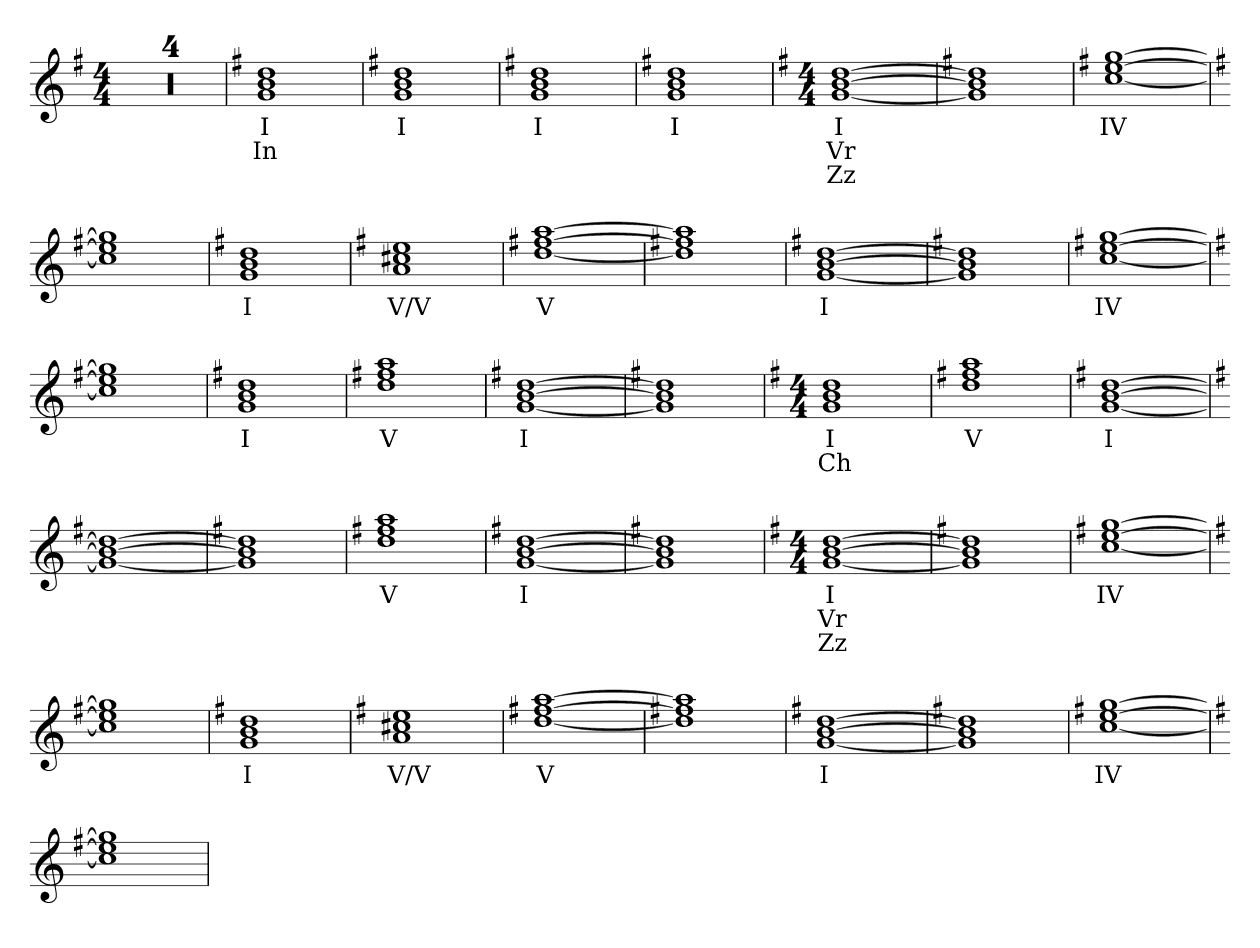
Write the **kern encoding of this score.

**kern	**text	**text	**text
*part1	*part1	*part1	*part1
*staff1	*staff1	*staff1	*staff1
*k[f#]	*	*	*
*G:	*	*	*
*M4/4	*	*	*
=	=	=	=
1r	.	.	.
=	=	=	=
*k[f#]	*	*	*
*G:	*	*	*
*M4/4	*	*	*
1r	.	.	.
=	=	=	=
*k[f#]	*	*	*
*G:	*	*	*
*M4/4	*	*	*
1r	.	.	.
=	=	=	=
*k[f#]	*	*	*
*G:	*	*	*
*M4/4	*	*	*
1r	.	.	.
=	=	=	=
*k[f#]	*	*	*
*G:	*	*	*
1g 1b 1dd	I	In	.
=	=	=	=
*k[f#]	*	*	*
*G:	*	*	*
1g 1b 1dd	I	.	.
=	=	=	=
*k[f#]	*	*	*
*G:	*	*	*
1g 1b 1dd	I	.	.
=	=	=	=
*k[f#]	*	*	*
*G:	*	*	*
1g 1b 1dd	I	.	.
=	=	=	=
*k[f#]	*	*	*
*G:	*	*	*
*M4/4	*	*	*
[1g [1b [1dd	I	Vr	Zz
=	=	=	=
*k[f#]	*	*	*
*G:	*	*	*
1g] 1b] 1dd]	.	.	.
=	=	=	=
*k[f#]	*	*	*
*G:	*	*	*
[1cc [1ee [1gg	IV	.	.
=	=	=	=
*k[f#]	*	*	*
*G:	*	*	*
1cc] 1ee] 1gg]	.	.	.
=	=	=	=
*k[f#]	*	*	*
*G:	*	*	*
1g 1b 1dd	I	.	.
=	=	=	=
*k[f#]	*	*	*
*G:	*	*	*
1a 1cc#X 1ee	V/V	.	.
=	=	=	=
*k[f#]	*	*	*
*G:	*	*	*
[1dd [1ff# [1aa	V	.	.
=	=	=	=
*k[f#]	*	*	*
*G:	*	*	*
1dd] 1ff#] 1aa]	.	.	.
=	=	=	=
*k[f#]	*	*	*
*G:	*	*	*
[1g [1b [1dd	I	.	.
=	=	=	=
*k[f#]	*	*	*
*G:	*	*	*
1g] 1b] 1dd]	.	.	.
=	=	=	=
*k[f#]	*	*	*
*G:	*	*	*
[1cc [1ee [1gg	IV	.	.
=	=	=	=
*k[f#]	*	*	*
*G:	*	*	*
1cc] 1ee] 1gg]	.	.	.
=	=	=	=
*k[f#]	*	*	*
*G:	*	*	*
1g 1b 1dd	I	.	.
=	=	=	=
*k[f#]	*	*	*
*G:	*	*	*
1dd 1ff# 1aa	V	.	.
=	=	=	=
*k[f#]	*	*	*
*G:	*	*	*
[1g [1b [1dd	I	.	.
=	=	=	=
*k[f#]	*	*	*
*G:	*	*	*
1g] 1b] 1dd]	.	.	.
=	=	=	=
*k[f#]	*	*	*
*G:	*	*	*
*M4/4	*	*	*
1g 1b 1dd	I	Ch	.
=	=	=	=
*k[f#]	*	*	*
*G:	*	*	*
1dd 1ff# 1aa	V	.	.
=	=	=	=
*k[f#]	*	*	*
*G:	*	*	*
[1g [1b [1dd	I	.	.
=	=	=	=
*k[f#]	*	*	*
*G:	*	*	*
1g_ 1b_ 1dd_	.	.	.
=	=	=	=
*k[f#]	*	*	*
*G:	*	*	*
1g] 1b] 1dd]	.	.	.
=	=	=	=
*k[f#]	*	*	*
*G:	*	*	*
1dd 1ff# 1aa	V	.	.
=	=	=	=
*k[f#]	*	*	*
*G:	*	*	*
[1g [1b [1dd	I	.	.
=	=	=	=
*k[f#]	*	*	*
*G:	*	*	*
1g] 1b] 1dd]	.	.	.
=	=	=	=
*k[f#]	*	*	*
*G:	*	*	*
*M4/4	*	*	*
[1g [1b [1dd	I	Vr	Zz
=	=	=	=
*k[f#]	*	*	*
*G:	*	*	*
1g] 1b] 1dd]	.	.	.
=	=	=	=
*k[f#]	*	*	*
*G:	*	*	*
[1cc [1ee [1gg	IV	.	.
=	=	=	=
*k[f#]	*	*	*
*G:	*	*	*
1cc] 1ee] 1gg]	.	.	.
=	=	=	=
*k[f#]	*	*	*
*G:	*	*	*
1g 1b 1dd	I	.	.
=	=	=	=
*k[f#]	*	*	*
*G:	*	*	*
1a 1cc#X 1ee	V/V	.	.
=	=	=	=
*k[f#]	*	*	*
*G:	*	*	*
[1dd [1ff# [1aa	V	.	.
=	=	=	=
*k[f#]	*	*	*
*G:	*	*	*
1dd] 1ff#] 1aa]	.	.	.
=	=	=	=
*k[f#]	*	*	*
*G:	*	*	*
[1g [1b [1dd	I	.	.
=	=	=	=
*k[f#]	*	*	*
*G:	*	*	*
1g] 1b] 1dd]	.	.	.
=	=	=	=
*k[f#]	*	*	*
*G:	*	*	*
[1cc [1ee [1gg	IV	.	.
=	=	=	=
*k[f#]	*	*	*
*G:	*	*	*
1cc] 1ee] 1gg]	.	.	.
=	=	=	=
*-	*-	*-	*-
